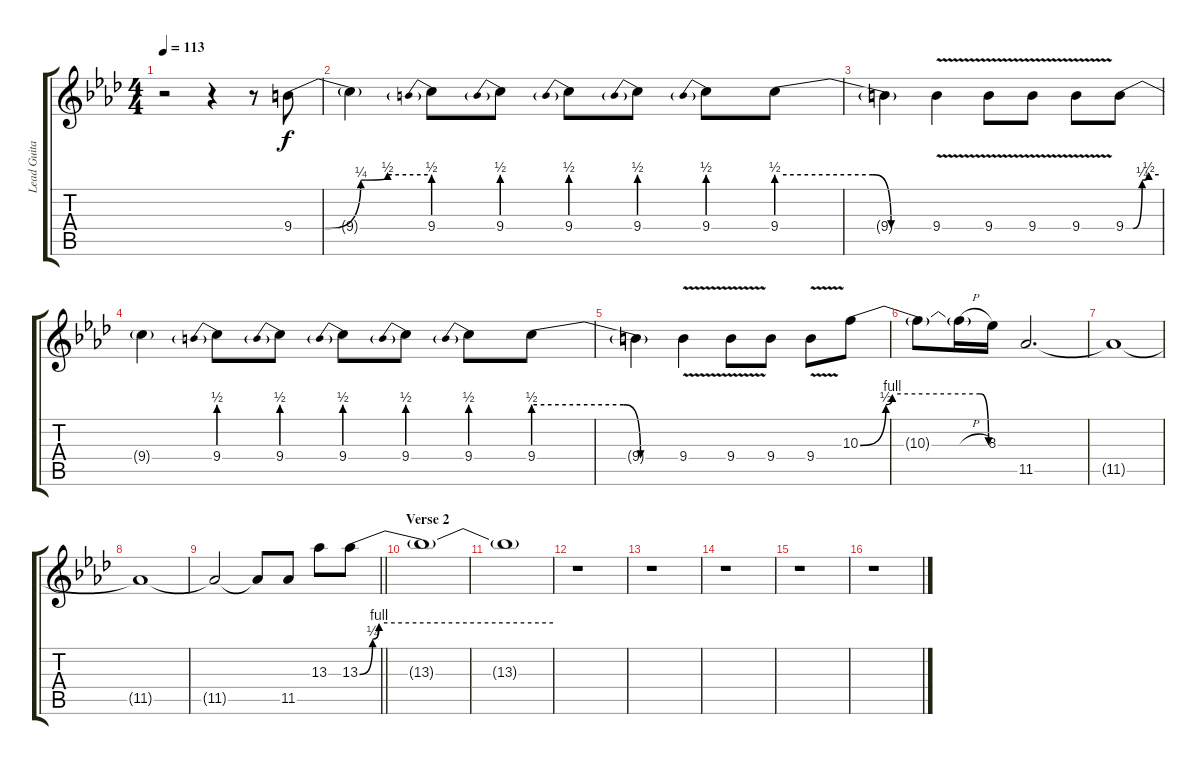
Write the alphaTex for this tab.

\track ("Lead Guitar" "Lead Guita") {instrument distortionguitar}
\staff {score tabs}
\tuning (E4 B3 G3 D3 A2 D2) {hide}
\ts (4 4)
\tempo 113
\clef g2
\ks fminor
r.2{dy f} r.4 r.8 9.4{be (custom 0 0 14 0 30 1 42 2 60 2)}.8 |
9.4{t}.4 9.4{be (prebend 0 2 60 2)}.8 9.4{be (prebend 0 2 60 2)}.8 9.4{be (prebend 0 2 60 2)}.8 9.4{be (prebend 0 2 60 2)}.8 9.4{be (prebend 0 2 60 2)}.8 9.4{be (custom 0 2 37 2 44 0 60 0)}.8 |
9.4{t}.4 9.4{v}.4 9.4{v}.8 9.4{v}.8 9.4{v}.8 9.4{be (custom 0 0 14 0 30 1 42 2 60 2)}.8 |
9.4{t}.4 9.4{be (prebend 0 2 60 2)}.8 9.4{be (prebend 0 2 60 2)}.8 9.4{be (prebend 0 2 60 2)}.8 9.4{be (prebend 0 2 60 2)}.8 9.4{be (prebend 0 2 60 2)}.8 9.4{be (custom 0 2 37 2 44 0 60 0)}.8 |
9.4{t}.4 9.4{v}.4 9.4{v}.8 9.4.8 9.4{v}.8 10.3{be (custom 0 0 12 2 15 4 56 4 60 0)}.8 |
10.3{t}.8 10.3{h t}.16 8.3.16 11.5.2{d} |
11.5{t}.1 |
11.5{t}.1 |
\barLineRight lightlight
11.5{t}.2 11.5{t}.8 11.5.8 13.3.8 13.3{be (custom 0 0 4 1 6 4 60 4)}.8 |
\section ("" "Verse 2")
13.3{t}.1{volume 0} |
13.3{t}.1 |
r.1 |
r.1 |
r.1 |
r.1 |
r.1
